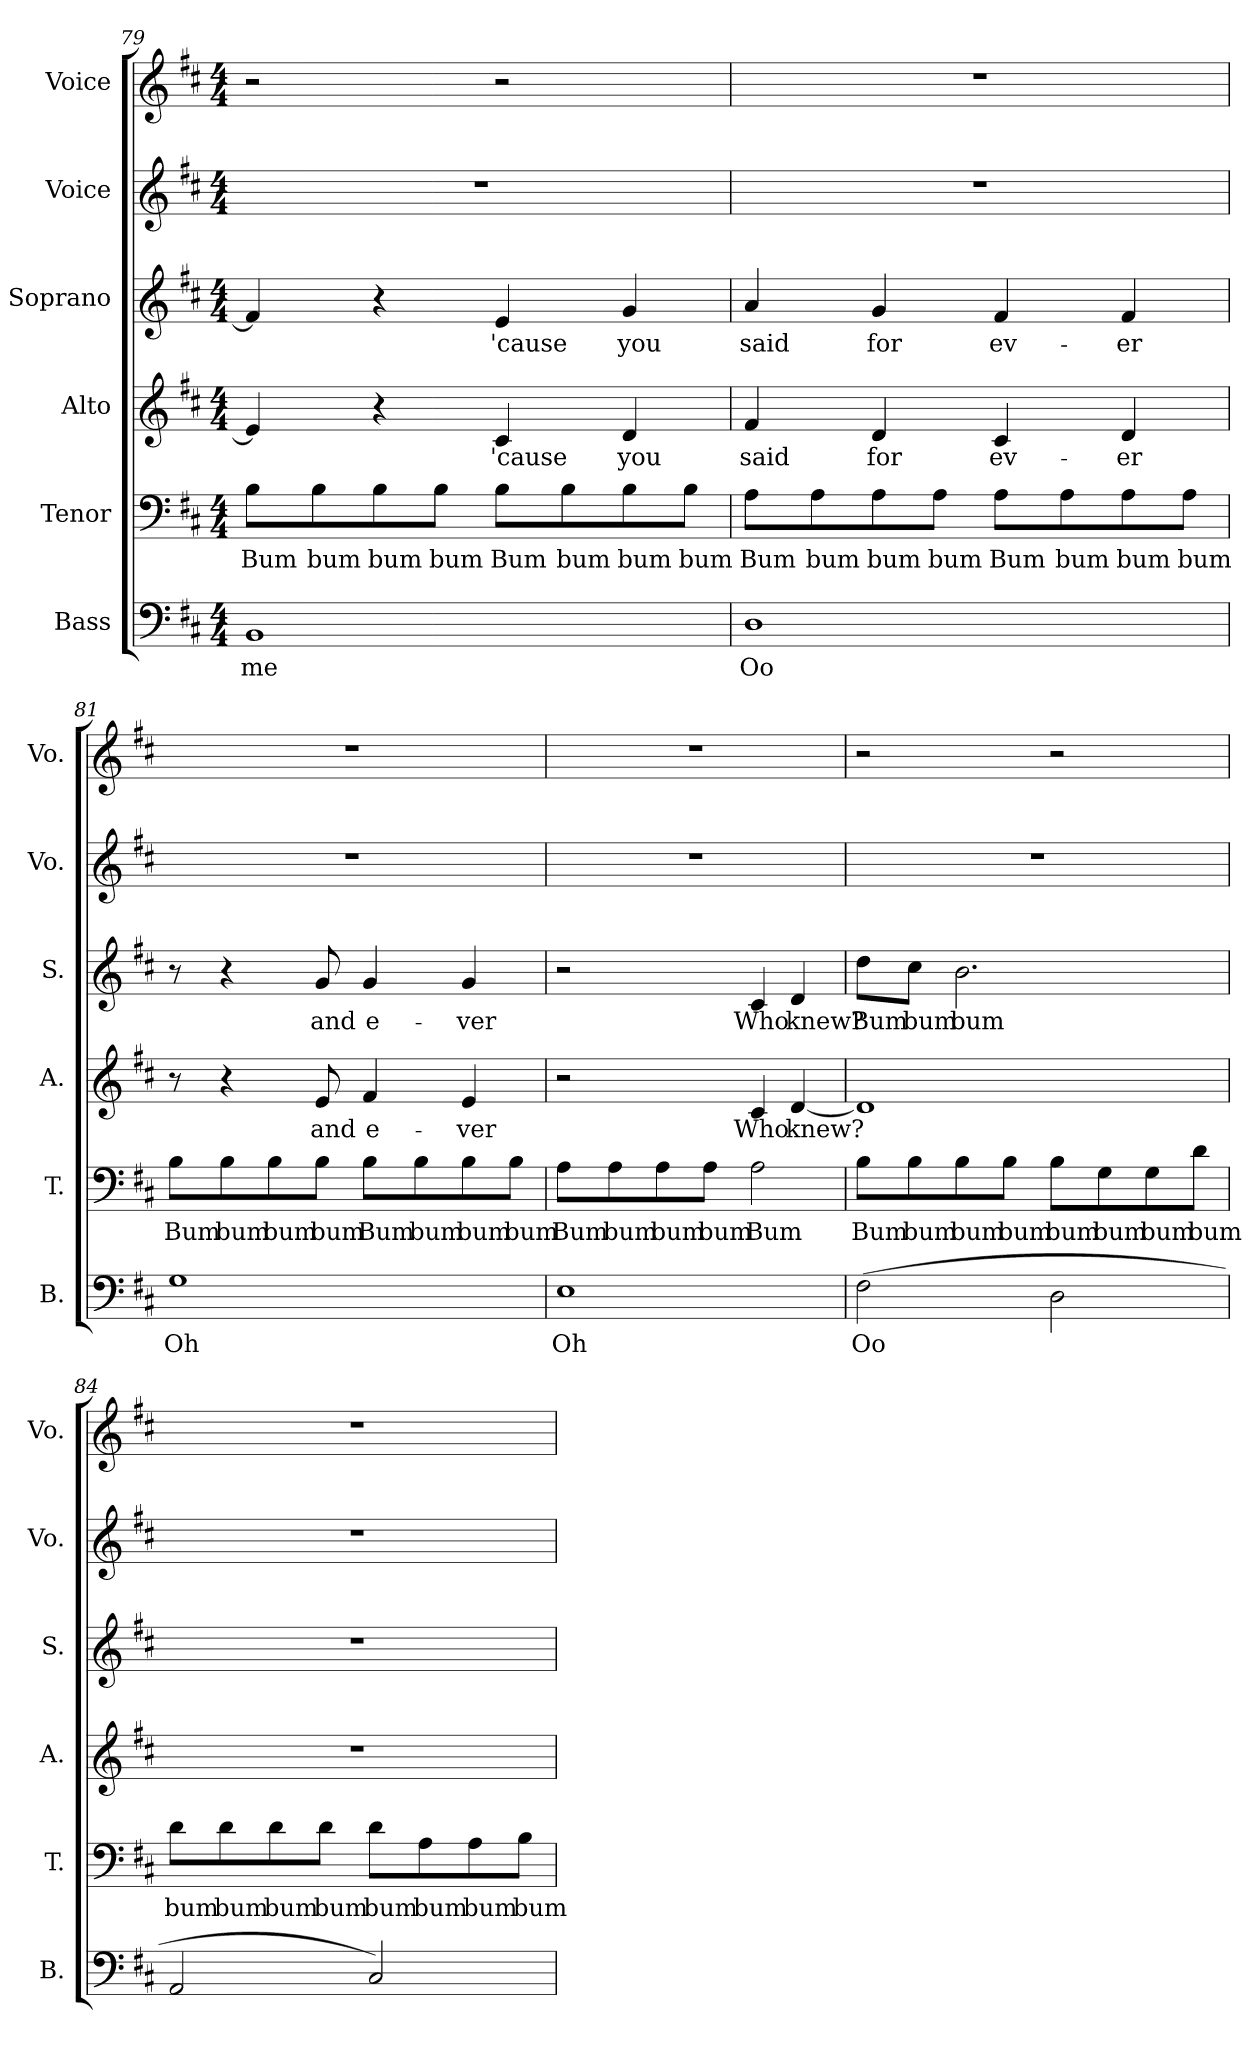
**kern	**text	**kern	**text	**kern	**text	**kern	**text	**kern	**kern
*part6	*part6	*part5	*part5	*part4	*part4	*part3	*part3	*part2	*part1
*staff6	*staff6	*staff5	*staff5	*staff4	*staff4	*staff3	*staff3	*staff2	*staff1
*I"Bass	*	*I"Tenor	*	*I"Alto	*	*I"Soprano	*	*I"Voice	*I"Voice
*I'B.	*	*I'T.	*	*I'A.	*	*I'S.	*	*I'Vo.	*I'Vo.
*clefF4	*	*clefF4	*	*clefG2	*	*clefG2	*	*clefG2	*clefG2
*k[f#c#]	*	*k[f#c#]	*	*k[f#c#]	*	*k[f#c#]	*	*k[f#c#]	*k[f#c#]
*M4/4	*	*M4/4	*	*M4/4	*	*M4/4	*	*M4/4	*M4/4
=79	=79	=79	=79	=79	=79	=79	=79	=79	=79
1BB	me	8B\L	Bum	4e/]	.	4f#/]	.	1r	2r
.	.	8B\	bum	.	.	.	.	.	.
.	.	8B\	bum	4r	.	4r	.	.	.
.	.	8B\J	bum	.	.	.	.	.	.
.	.	8B\L	Bum	4c#/	'cause	4e/	'cause	.	2r
.	.	8B\	bum	.	.	.	.	.	.
.	.	8B\	bum	4d/	you	4g/	you	.	.
.	.	8B\J	bum	.	.	.	.	.	.
!!LO:LB:g=z
=80	=80	=80	=80	=80	=80	=80	=80	=80	=80
1D	Oo	8A\L	Bum	4f#/	said	4a/	said	1r	1r
.	.	8A\	bum	.	.	.	.	.	.
.	.	8A\	bum	4d/	for	4g/	for	.	.
.	.	8A\J	bum	.	.	.	.	.	.
.	.	8A\L	Bum	4c#/	ev-	4f#/	ev-	.	.
.	.	8A\	bum	.	.	.	.	.	.
.	.	8A\	bum	4d/	er	4f#/	er	.	.
.	.	8A\J	bum	.	.	.	.	.	.
=81	=81	=81	=81	=81	=81	=81	=81	=81	=81
1G	Oh	8B\L	Bum	8r	.	8r	.	1r	1r
.	.	8B\	bum	4r	.	4r	.	.	.
.	.	8B\	bum	.	.	.	.	.	.
.	.	8B\J	bum	8e/	and	8g/	and	.	.
.	.	8B\L	Bum	4f#/	e-	4g/	e-	.	.
.	.	8B\	bum	.	.	.	.	.	.
.	.	8B\	bum	4e/	-ver	4g/	-ver	.	.
.	.	8B\J	bum	.	.	.	.	.	.
!!LO:PB:g=z
=82	=82	=82	=82	=82	=82	=82	=82	=82	=82
1E	Oh	8A\L	Bum	2r	.	2r	.	1r	1r
.	.	8A\	bum	.	.	.	.	.	.
.	.	8A\	bum	.	.	.	.	.	.
.	.	8A\J	bum	.	.	.	.	.	.
.	.	2A\	Bum	4c#/	Who	4c#/	Who	.	.
.	.	.	.	[4d/	knew?	4d/	knew?	.	.
=83	=83	=83	=83	=83	=83	=83	=83	=83	=83
(2F#\	Oo	8B\L	Bum	1d]	.	8dd\L	Bum	1r	2r
.	.	8B\	bum	.	.	8cc#\J	bum	.	.
.	.	8B\	bum	.	.	2.b\	bum	.	.
.	.	8B\J	bum	.	.	.	.	.	.
2D\	.	8B\L	bum	.	.	.	.	.	2r
.	.	8G\	bum	.	.	.	.	.	.
.	.	8G\	bum	.	.	.	.	.	.
.	.	8d\J	bum	.	.	.	.	.	.
!!LO:LB:g=z
=84	=84	=84	=84	=84	=84	=84	=84	=84	=84
2AA/	.	8d\L	bum	1r	.	1r	.	1r	1r
.	.	8d\	bum	.	.	.	.	.	.
.	.	8d\	bum	.	.	.	.	.	.
.	.	8d\J	bum	.	.	.	.	.	.
2C#/)	.	8d\L	bum	.	.	.	.	.	.
.	.	8A\	bum	.	.	.	.	.	.
.	.	8A\	bum	.	.	.	.	.	.
.	.	8B\J	bum	.	.	.	.	.	.
=	=	=	=	=	=	=	=	=	=
*-	*-	*-	*-	*-	*-	*-	*-	*-	*-
